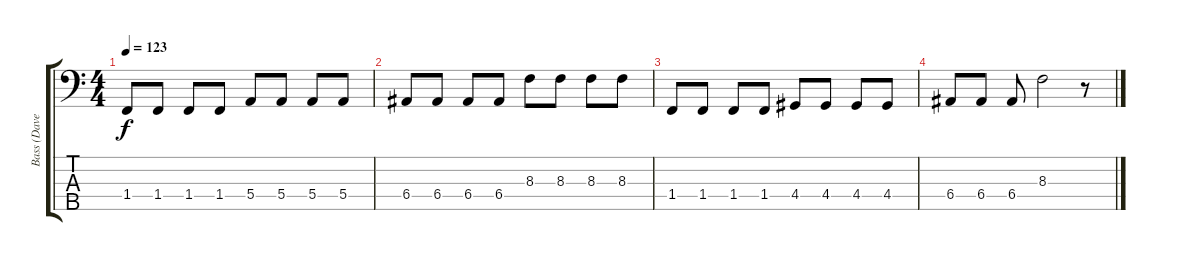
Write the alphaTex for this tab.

\track ("Bass (Dave)" "Bass (Dave") {instrument electricbassfinger}
\staff {score tabs}
\tuning (G2 D2 A1 E1 B0) {hide}
\ts (4 4)
\tempo 123
\clef f4
\ks c
1.4.8{dy f} 1.4.8 1.4.8 1.4.8 5.4.8 5.4.8 5.4.8 5.4.8 |
6.4.8 6.4.8 6.4.8 6.4.8 8.3.8 8.3.8 8.3.8 8.3.8 |
1.4.8 1.4.8 1.4.8 1.4.8 4.4.8 4.4.8 4.4.8 4.4.8 |
6.4.8 6.4.8 6.4.8 8.3.2 r.8
